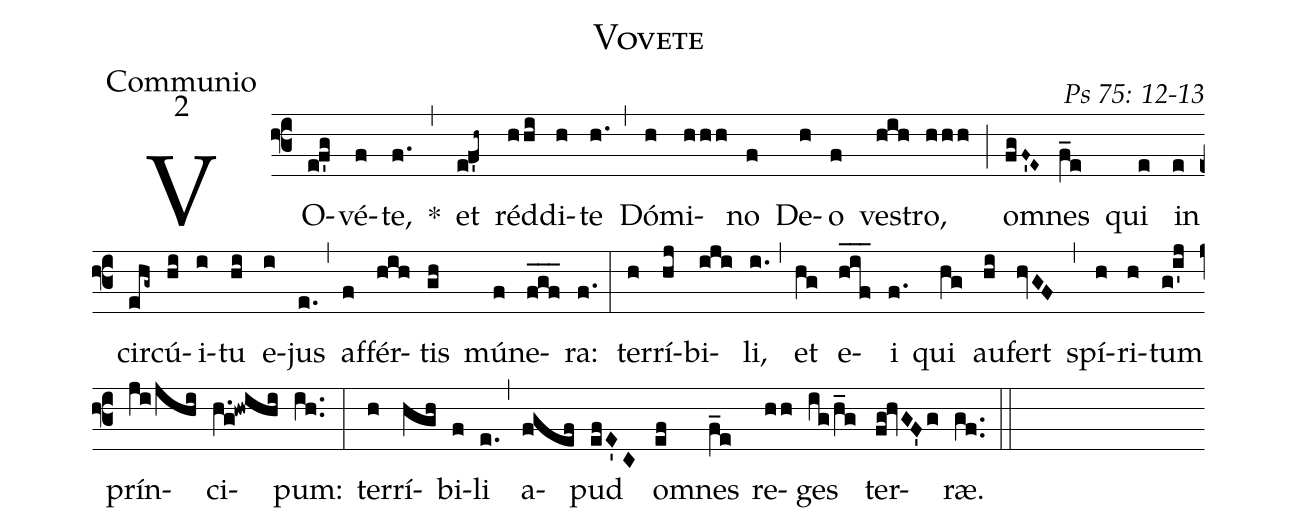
name: Vovete;
office-part: Communio;
mode: 2;
commentary: Ps 75: 12-13;
%%
(f3) VO(e!f'g)vé(f)te,(f.) *(,) et(e!f'h~) réd(hhi)di(h)te(h.) (,) Dó(h)mi(hhh)no(f) De(h)o(f) ves(hih)tro,(hhh) (;) om(fgF~'E~)nes(f_e) qui(e) in(e) cir(ehg~)cú(hi)i(i)tu(hi) e(i)jus(e.) (,) af(f)fér(hih)tis(gh) mú(f)ne(f_g_f_)ra:(f.) (:)
ter(h)rí(hj)bi(iji)li,(i.) (,) et(hg) e(h_i_f_)i(f.) qui(hg) au(hi)fert(hvGF) (,) spí(h)ri(h)tum(g!i'j) prín(ji/jhi)ci(h.g!hwihi)pum:(ih..) (:)
ter(h)rí(hgh)bi(f)li(e.) (,) a(fgef)pud(efE'C) om(ef)nes(f_e) re(hh)ges(ig/h_g) ter(fg!hvGF'g)ræ.(gf..) (::)
